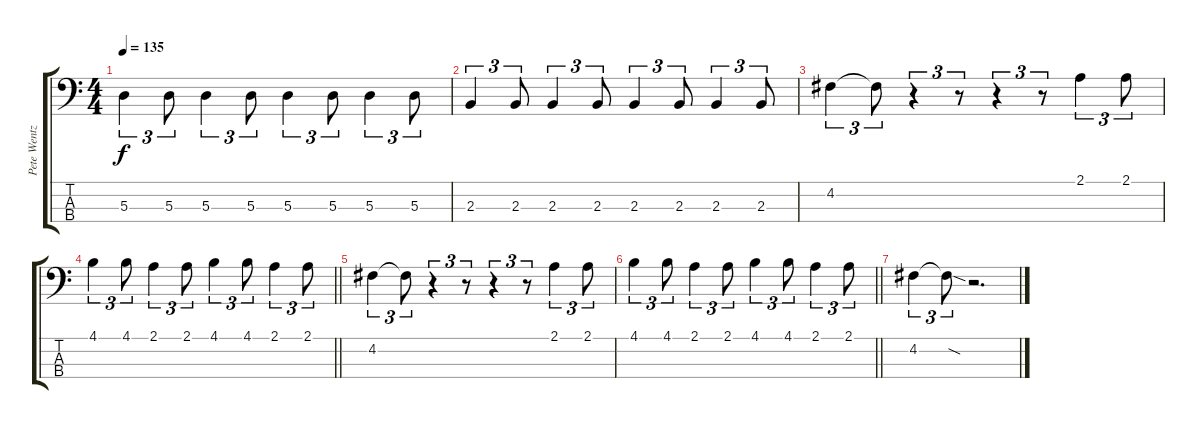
\track ("Pete Wentz" "Pete Wentz") {instrument electricbasspick}
\staff {score tabs}
\tuning (G2 D2 A1 E1) {hide}
\ts (4 4)
\tempo 135
\clef f4
\ks c
5.3.4{tu (3 2) dy f} 5.3.8{tu (3 2)} 5.3.4{tu (3 2)} 5.3.8{tu (3 2)} 5.3.4{tu (3 2)} 5.3.8{tu (3 2)} 5.3.4{tu (3 2)} 5.3.8{tu (3 2)} |
2.3.4{tu (3 2)} 2.3.8{tu (3 2)} 2.3.4{tu (3 2)} 2.3.8{tu (3 2)} 2.3.4{tu (3 2)} 2.3.8{tu (3 2)} 2.3.4{tu (3 2)} 2.3.8{tu (3 2)} |
4.2.4{tu (3 2)} 4.2{t}.8{tu (3 2)} r.4{tu (3 2)} r.8{tu (3 2)} r.4{tu (3 2)} r.8{tu (3 2)} 2.1.4{tu (3 2)} 2.1.8{tu (3 2)} |
\barLineRight lightlight
4.1.4{tu (3 2)} 4.1.8{tu (3 2)} 2.1.4{tu (3 2)} 2.1.8{tu (3 2)} 4.1.4{tu (3 2)} 4.1.8{tu (3 2)} 2.1.4{tu (3 2)} 2.1.8{tu (3 2)} |
4.2.4{tu (3 2)} 4.2{t}.8{tu (3 2)} r.4{tu (3 2)} r.8{tu (3 2)} r.4{tu (3 2)} r.8{tu (3 2)} 2.1.4{tu (3 2)} 2.1.8{tu (3 2)} |
\barLineRight lightlight
4.1.4{tu (3 2)} 4.1.8{tu (3 2)} 2.1.4{tu (3 2)} 2.1.8{tu (3 2)} 4.1.4{tu (3 2)} 4.1.8{tu (3 2)} 2.1.4{tu (3 2)} 2.1.8{tu (3 2)} |
4.2.4{tu (3 2)} 4.2{sod t}.8{tu (3 2)} r.2{d}
